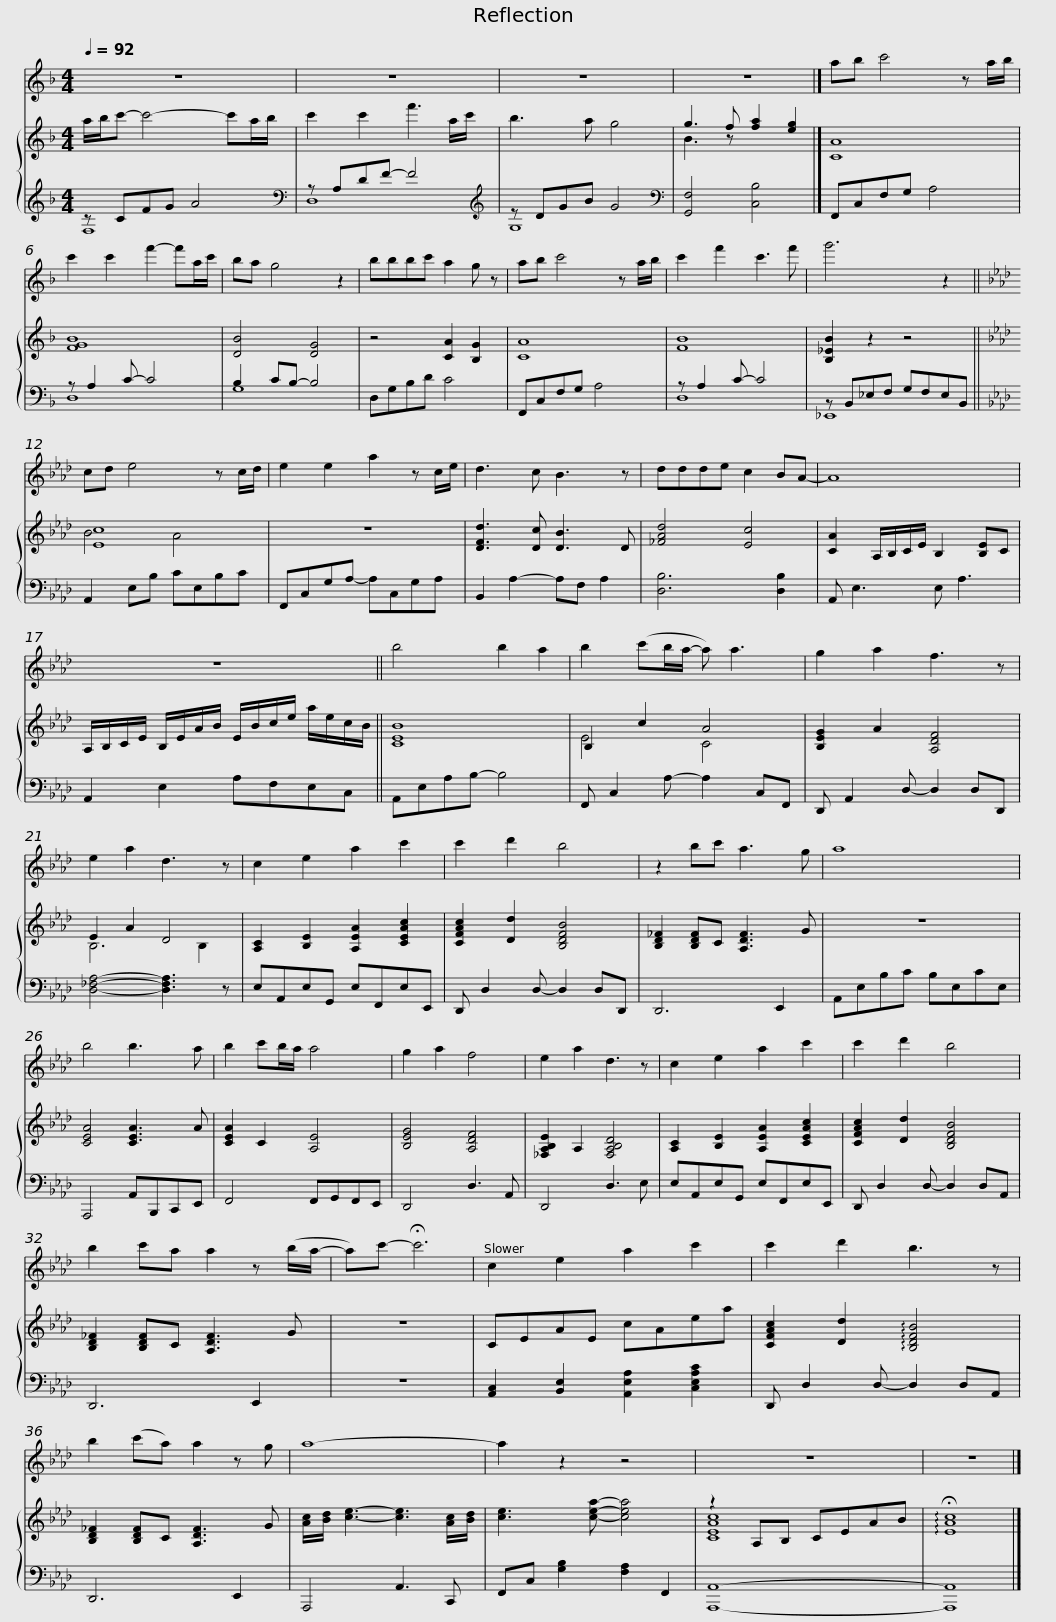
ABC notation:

X:1
%%score 1 { ( 2 5 ) | ( 3 4 ) }
L:1/8
Q:1/4=92
M:4/4
I:linebreak $
K:F
V:1 treble
V:2 treble
V:5 treble
V:3 treble
V:4 treble
V:1
 z8 | z8 | z8 | z8 |] ab c'4 z a/b/ |$ %5
 c'2 c'2 f'2- f'a/c'/ | ba g4 z2 | bbbc' a2 g z | ab c'4 z a/b/ |$ c'2 f'2 c'3 f' | %10
 g'6 z2 ||[K:Ab] cd e4 z c/d/ | e2 e2 a2 z c/e/ |$ d3 c B3 z | ddde c2 BA- | %15
 A8 |$ z8 || b4 b2 a2 | b2 (c'b/a/- a) a3 | g2 a2 f3 z |$ %20
 e2 a2 d3 z | c2 e2 a2 c'2 | c'2 d'2 b4 | z2 bc' a3 g | a8 |$ %25
 b4 b3 a | b2 c'b/a/ a4 | g2 a2 f4 | e2 a2 d3 z | c2 e2 a2 c'2 |$ %30
 c'2 d'2 b4 | b2 c'a a2 z (b/a/- | a)c'- !fermata!c'6 | c2 e2 a2 c'2 | c'2 d'2 b3 z |$ %35
 b2 (c'a) a2 z g | a8- | a2 z2 z4 | z8 | z8 |] %40
V:2
 a/b/c'- c'4- c'a/b/ | c'2 c'2 f'3 a/c'/ | b3 a g4 | g3 f [fa]2 [eg]2 |] [CA]8 |$ %5
 [FGB]8 | [DB]4 [DG]4 | z4 [CA]2 [B,G]2 | [CA]8 |$ [FB]8 | %10
 [B,_EB]2 z2 z4 ||[K:Ab] [Ec]8 | z8 |$ [DFd]3 [Dc] [DB]3 D | [_FAd]4 [Ec]4 | %15
 [CA]2 A,/B,/C/E/ B,2 [B,E]C |$ A,/B,/C/E/ B,/E/A/B/ E/B/c/e/ a/e/c/B/ || [CEB]8 | B,2 c2 A4 | [B,EG]2 A2 [A,DF]4 |$ %20
 E2 A2 D4 | [A,C]2 [B,E]2 [A,EA]2 [CEAc]2 | [CFAc]2 [Dd]2 [B,DFB]4 | [B,D_F]2 [B,DF]C [A,DF]3 G | z8 |$ %25
 [CEA]4 [CEA]3 A | [CEA]2 C2 [A,E]4 | [B,EG]4 [A,DF]4 | [_F,A,B,E]2 A,2 [F,A,B,D]4 | [A,C]2 [B,E]2 [A,EA]2 [CEAc]2 |$ %30
 [CFAc]2 [Dd]2 [B,DFB]4 | [B,D_F]2 [B,DF]C [A,DF]3 G | z8 | CEAE cAea | [CFAc]2 [Dd]2 !arpeggio![B,DFB]4 |$ %35
 [B,D_F]2 [B,DF]C [A,DF]3 G | [Ac]/[Bd]/ [ce]3- [ce]3 [Ac]/[Bd]/ | [ce]3 [cea]- [cea]4 | z2 A,B, CEAB | !arpeggio!!fermata![EAc]8 |] %40
V:3
 z CFG A4 |[K:bass] z A,DF- F4 |[K:treble] z DGB G4 |[K:bass] [G,,F,]4 [C,B,]4 |] F,,C,F,G, A,4 |$ %5
 z A,2 C- C4 | B,2 CB,- B,4 | D,G,B,D C4 | F,,C,F,G, A,4 |$ z A,2 C- C4 | %10
 z B,,_E,F, G,F,E,B,, ||[K:Ab] A,,2 E,B, CE,B,C | F,,C,G,A,- A,C,G,A, |$ B,,2 A,2- A,F, A,2 | [D,B,]6 [D,B,]2 | %15
 A,, E,3 E, A,3 |$ A,,2 E,2 A,F,E,C, || A,,E,A,B,- B,4 | F,, C,2 A,- A,2 C,F,, | D,, A,,2 D,- D,2 D,D,, |$ %20
 [D,_F,A,]4- [D,F,A,]3 z | E,A,,E,G,, E,F,,E,E,, | D,, D,2 D,- D,2 D,D,, | D,,6 E,,2 | A,,E,B,C B,E,CE, |$ %25
 A,,,4 A,,B,,,C,,E,, | F,,4 F,,G,,F,,E,, | D,,4 D,3 A,, | D,,4 D,3 E, | E,A,,E,G,, E,F,,E,E,, |$ %30
 D,, D,2 D,- D,2 D,A,, | D,,6 E,,2 | z8 | [A,,C,]2 [B,,E,]2 [A,,E,A,]2 [C,E,A,C]2 | D,, D,2 D,- D,2 D,A,, |$ %35
 D,,6 E,,2 | A,,,4 A,,3 C,, | F,,C, [G,B,]2 [F,A,]2 F,,2 | [A,,,A,,]8- | [A,,,A,,]8 |] %40
V:4
 F,8 |[K:bass] D,8 |[K:treble] G,8 |[K:bass] x8 |] x8 |$ %5
 D,8 | G,8 | x8 | x8 |$ D,8 | %10
 _E,,8 ||[K:Ab] x8 | x8 |$ x8 | x8 | %15
 x8 |$ x8 || x8 | x8 | x8 |$ %20
 x8 | x8 | x8 | x8 | x8 |$ %25
 x8 | x8 | x8 | x8 | x8 |$ %30
 x8 | x8 | x8 | x8 | x8 |$ %35
 x8 | x8 | x8 | x8 | x8 |] %40
V:5
 x8 | x8 | x8 | B3 z x4 |] x8 |$ %5
 x8 | x8 | x8 | x8 |$ x8 | %10
 x8 ||[K:Ab] B4 A4 | x8 |$ x8 | x8 | %15
 x8 |$ x8 || x8 | E4 C4 | x8 |$ %20
 B,6 B,2 | x8 | x8 | x8 | x8 |$ %25
 x8 | x8 | x8 | x8 | x8 |$ %30
 x8 | x8 | x8 | x8 | x8 |$ %35
 x8 | x8 | x8 | [CEAc]8 | x8 |] %40
